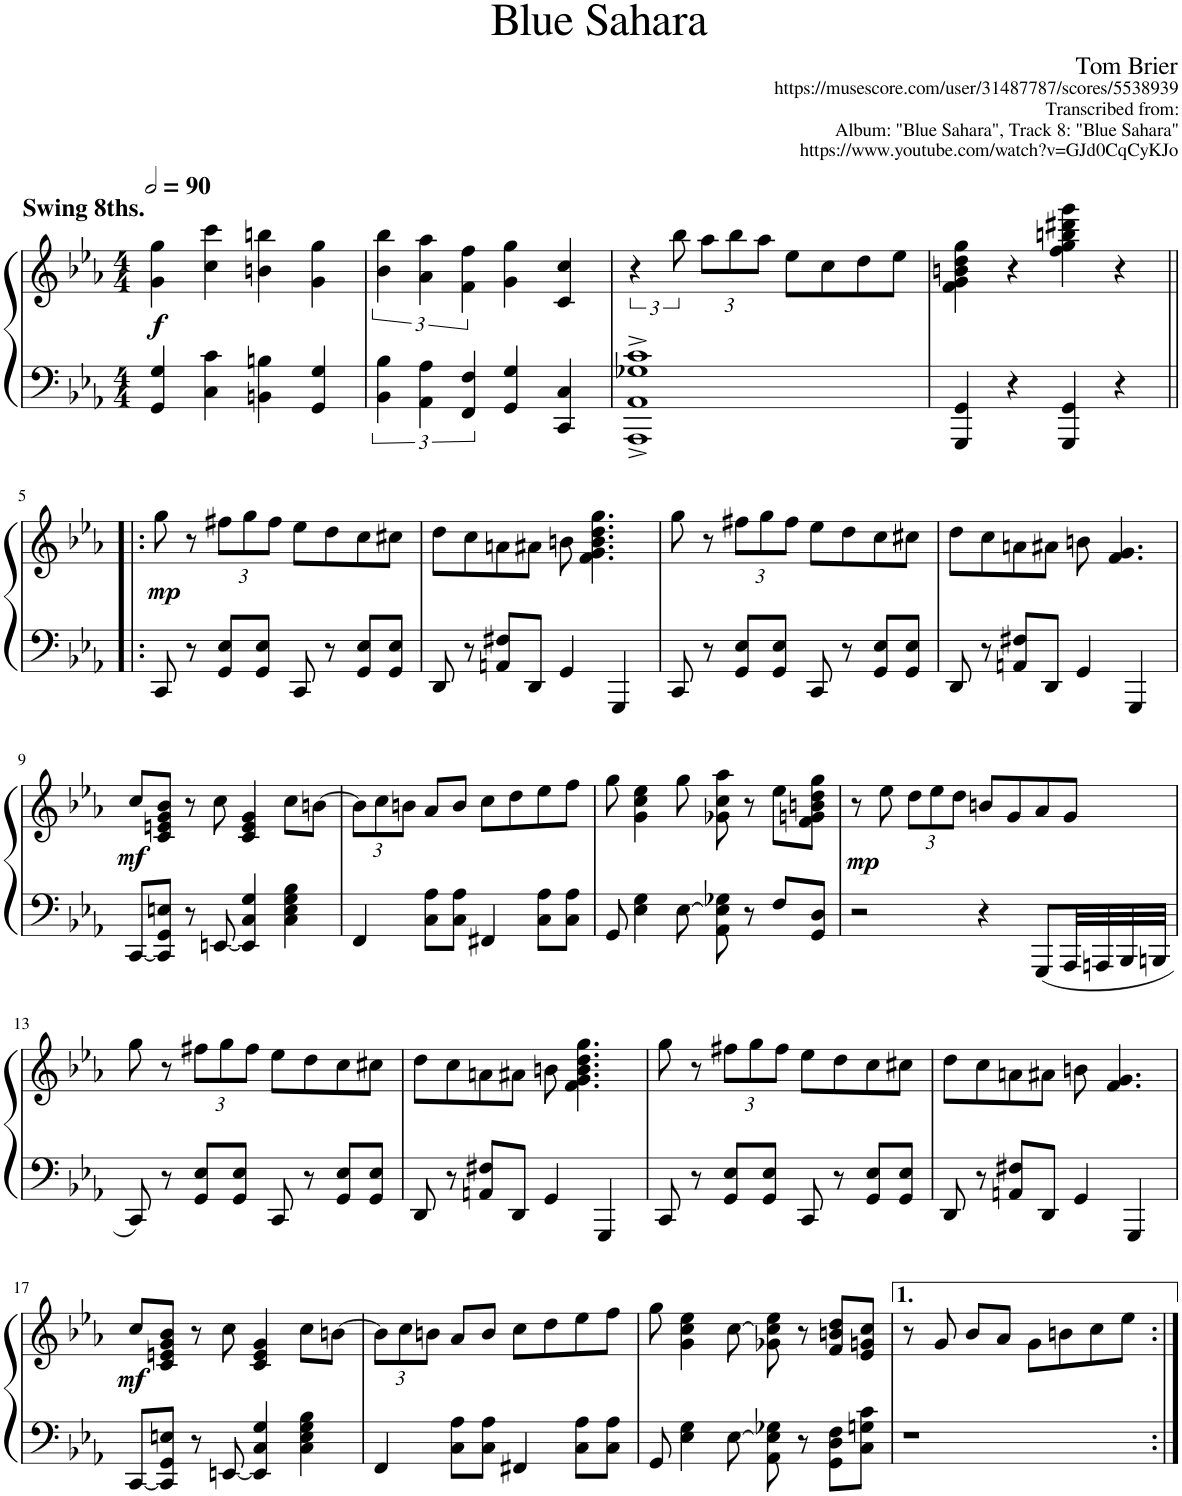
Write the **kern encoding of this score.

**kern	**kern	**dynam
*part1	*part1	*part1
*staff2	*staff1	*staff1/2
*I"Piano	*	*
*I'Pno.	*	*
*clefF4	*clefG2	*
*k[b-e-a-]	*k[b-e-a-]	*
*c:	*c:	*
*M4/4	*M4/4	*
*MM180	*MM180	*
=1	=1	=1
!	!LO:TX:a:B:t=Swing 8ths.	!
!	!	!LO:DY:b
4GG/ 4G/	4g\ 4gg\	f
4C\ 4c\	4cc\ 4ccc\	.
4BBn\ 4Bn\	4bn\ 4bbn\	.
4GG/ 4G/	4g\ 4gg\	.
=2	=2	=2
6BB-\ 6B-\	6b-\ 6bb-\	.
6AA-\ 6A-\	6a-\ 6aa-\	.
6FF/ 6F/	6f\ 6ff\	.
4GG/ 4G/	4g\ 4gg\	.
4CC/ 4C/	4c/ 4cc/	.
=3	=3	=3
*^	*	*
1AAA-^ 1AA-^	1G-X^ 1c^	6r	.
.	.	12bb-\	.
*	*	*Xbrackettup	*
.	.	12aa-\L	.
.	.	12bb-\	.
.	.	12aa-\J	.
.	.	8ee-\L	.
.	.	8cc\	.
.	.	8dd\	.
.	.	8ee-\J	.
*v	*v	*	*
=4	=4	=4
4GGG/ 4GG/	4f\ 4g\ 4bn\ 4dd\ 4gg\	.
4r	4r	.
4GGG/ 4GG/	4ff\ 4gg\ 4bbn\ 4ddd#X\ 4ggg\	.
4r	4r	.
!!LO:LB:g=z
=5!|:	=5!|:	=5!|:
!	!	!LO:DY:b
8CC/	8gg\	mp
8r	8r	.
8GG/ 8E-/L	12ff#X\L	.
.	12gg\	.
8GG/ 8E-/J	.	.
.	12ff#\J	.
8CC/	8ee-\L	.
8r	8dd\	.
8GG/ 8E-/L	8cc\	.
8GG/ 8E-/J	8cc#X\J	.
=6	=6	=6
8DD/	8dd\L	.
8r	8cc\	.
8AAn/ 8F#X/L	8an\	.
8DD/J	8a#X\J	.
4GG/	8bn\	.
.	4.f\ 4.g\ 4.b\ 4.dd\ 4.gg\	.
4GGG/	.	.
=7	=7	=7
8CC/	8gg\	.
8r	8r	.
8GG/ 8E-/L	12ff#X\L	.
.	12gg\	.
8GG/ 8E-/J	.	.
.	12ff#\J	.
8CC/	8ee-\L	.
8r	8dd\	.
8GG/ 8E-/L	8cc\	.
8GG/ 8E-/J	8cc#X\J	.
=8	=8	=8
8DD/	8dd\L	.
8r	8cc\	.
8AAn/ 8F#X/L	8an\	.
8DD/J	8a#X\J	.
4GG/	8bn\	.
.	4.f/ 4.g/	.
4GGG/	.	.
!!LO:LB:g=z
=9	=9	=9
!	!	!LO:DY:b
[8CC/L	8cc/L	mf
8CC/] 8GG/ 8En/J	8c/ 8en/ 8g/ 8b-/J	.
8r	8r	.
[8EEn/	8cc\	.
4EE/] 4C/ 4G/	4c/ 4e/ 4g/	.
4C\ 4E\ 4G\ 4B-\	8cc\L	.
.	[8bn\J	.
=10	=10	=10
4FF/	12b\L]	.
.	12cc\	.
.	12bn\J	.
8C\ 8A-\L	8a-/L	.
8C\ 8A-\J	8b/J	.
4FF#X/	8cc\L	.
.	8dd\	.
8C\ 8A-\L	8ee-\	.
8C\ 8A-\J	8ff\J	.
=11	=11	=11
8GG/	8gg\	.
4E-\ 4G\	4g\ 4cc\ 4ee-\	.
[8E-\	8gg\	.
8AA-\ 8E-\] 8G-X\	8g-X\ 8cc\ 8aa-\	.
8r	8r	.
8F/L	8ee-\L	.
8GG/ 8D/J	8f\ 8gn\ 8bn\ 8dd\ 8gg\J	.
=12	=12	=12
!	!	!LO:DY:b
2r	8r	mp
.	8ee-\	.
.	12dd\L	.
.	12ee-\	.
.	12dd\J	.
4r	8bn/L	.
.	8g/	.
8GGG/L	8a-/	.
32AAA-/LL	8g/J	.
32AAAn/	.	.
32BBB-/	.	.
32BBBn/JJJ	.	.
!!LO:LB:g=z
=13	=13	=13
8CC/	8gg\	.
8r	8r	.
8GG/ 8E-/L	12ff#X\L	.
.	12gg\	.
8GG/ 8E-/J	.	.
.	12ff#\J	.
8CC/	8ee-\L	.
8r	8dd\	.
8GG/ 8E-/L	8cc\	.
8GG/ 8E-/J	8cc#X\J	.
=14	=14	=14
8DD/	8dd\L	.
8r	8cc\	.
8AAn/ 8F#X/L	8an\	.
8DD/J	8a#X\J	.
4GG/	8bn\	.
.	4.f\ 4.g\ 4.b\ 4.dd\ 4.gg\	.
4GGG/	.	.
=15	=15	=15
8CC/	8gg\	.
8r	8r	.
8GG/ 8E-/L	12ff#X\L	.
.	12gg\	.
8GG/ 8E-/J	.	.
.	12ff#\J	.
8CC/	8ee-\L	.
8r	8dd\	.
8GG/ 8E-/L	8cc\	.
8GG/ 8E-/J	8cc#X\J	.
=16	=16	=16
8DD/	8dd\L	.
8r	8cc\	.
8AAn/ 8F#X/L	8an\	.
8DD/J	8a#X\J	.
4GG/	8bn\	.
.	4.f/ 4.g/	.
4GGG/	.	.
!!LO:LB:g=z
=17	=17	=17
!	!	!LO:DY:b
[8CC/L	8cc/L	mf
8CC/] 8GG/ 8En/J	8c/ 8en/ 8g/ 8b-/J	.
8r	8r	.
[8EEn/	8cc\	.
4EE/] 4C/ 4G/	4c/ 4e/ 4g/	.
4C\ 4E\ 4G\ 4B-\	8cc\L	.
.	[8bn\J	.
=18	=18	=18
4FF/	12b\L]	.
.	12cc\	.
.	12bn\J	.
8C\ 8A-\L	8a-/L	.
8C\ 8A-\J	8b/J	.
4FF#X/	8cc\L	.
.	8dd\	.
8C\ 8A-\L	8ee-\	.
8C\ 8A-\J	8ff\J	.
=19	=19	=19
8GG/	8gg\	.
4E-\ 4G\	4g\ 4cc\ 4ee-\	.
[8E-\	[8cc\	.
8AA-\ 8E-\] 8G-X\	8g-X\ 8cc\] 8ee-\	.
8r	8r	.
8GG\ 8D\ 8F\L	8f/ 8bn/ 8dd/L	.
8C\ 8Gn\ 8c\J	8e-/ 8gn/ 8cc/J	.
=20	=20	=20
1r	8r	.
.	8g/	.
.	8b-/L	.
.	8a-/J	.
.	8g\L	.
.	8bn\	.
.	8cc\	.
.	8ee-\J	.
=:|!	=:|!	=:|!
*-	*-	*-
